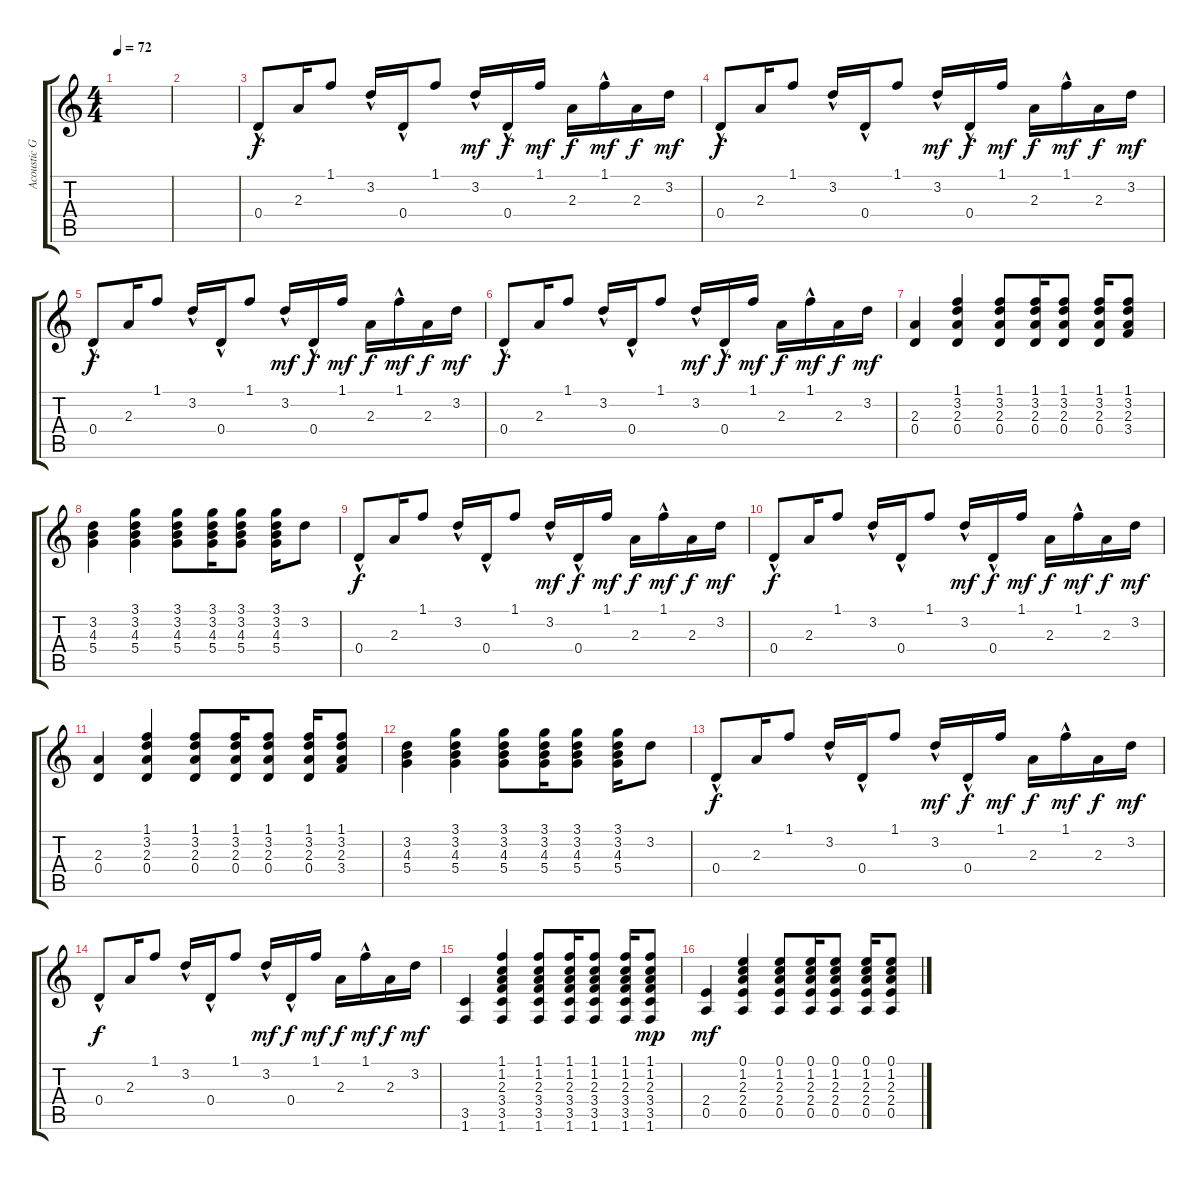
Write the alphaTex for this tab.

\track ("Acoustic Guitar 1" "Acoustic G") {instrument acousticguitarsteel}
\staff {score tabs}
\tuning (E4 B3 G3 D3 A2 E2) {hide}
\ts (4 4)
\tempo 72
\clef g2
\ks c
|
|
0.4{hac}.8 2.3.16 1.1.8 3.2{hac}.16 0.4{hac}.16 1.1.8 3.2{hac}.16{dy mf} 0.4{hac}.16{dy f} 1.1.16{dy mf} 2.3.16{dy f} 1.1{hac}.16{dy mf} 2.3.16{dy f} 3.2.16{dy mf} |
0.4{hac}.8{dy f} 2.3.16 1.1.8 3.2{hac}.16 0.4{hac}.16 1.1.8 3.2{hac}.16{dy mf} 0.4{hac}.16{dy f} 1.1.16{dy mf} 2.3.16{dy f} 1.1{hac}.16{dy mf} 2.3.16{dy f} 3.2.16{dy mf} |
0.4{hac}.8{dy f} 2.3.16 1.1.8 3.2{hac}.16 0.4{hac}.16 1.1.8 3.2{hac}.16{dy mf} 0.4{hac}.16{dy f} 1.1.16{dy mf} 2.3.16{dy f} 1.1{hac}.16{dy mf} 2.3.16{dy f} 3.2.16{dy mf} |
0.4{hac}.8{dy f} 2.3.16 1.1.8 3.2{hac}.16 0.4{hac}.16 1.1.8 3.2{hac}.16{dy mf} 0.4{hac}.16{dy f} 1.1.16{dy mf} 2.3.16{dy f} 1.1{hac}.16{dy mf} 2.3.16{dy f} 3.2.16{dy mf} |
(2.3 0.4).4 (1.1 3.2 2.3 0.4).4 (1.1 3.2 2.3 0.4).8 (1.1 3.2 2.3 0.4).16 (1.1 3.2 2.3 0.4).8 (1.1 3.2 2.3 0.4).16 (1.1 3.2 2.3 3.4).8 |
(3.2 4.3 5.4).4 (3.1 3.2 4.3 5.4).4 (3.1 3.2 4.3 5.4).8 (3.1 3.2 4.3 5.4).16 (3.1 3.2 4.3 5.4).8 (3.1 3.2 4.3 5.4).16 3.2.8 |
0.4{hac}.8{dy f} 2.3.16 1.1.8 3.2{hac}.16 0.4{hac}.16 1.1.8 3.2{hac}.16{dy mf} 0.4{hac}.16{dy f} 1.1.16{dy mf} 2.3.16{dy f} 1.1{hac}.16{dy mf} 2.3.16{dy f} 3.2.16{dy mf} |
0.4{hac}.8{dy f} 2.3.16 1.1.8 3.2{hac}.16 0.4{hac}.16 1.1.8 3.2{hac}.16{dy mf} 0.4{hac}.16{dy f} 1.1.16{dy mf} 2.3.16{dy f} 1.1{hac}.16{dy mf} 2.3.16{dy f} 3.2.16{dy mf} |
(2.3 0.4).4 (1.1 3.2 2.3 0.4).4 (1.1 3.2 2.3 0.4).8 (1.1 3.2 2.3 0.4).16 (1.1 3.2 2.3 0.4).8 (1.1 3.2 2.3 0.4).16 (1.1 3.2 2.3 3.4).8 |
(3.2 4.3 5.4).4 (3.1 3.2 4.3 5.4).4 (3.1 3.2 4.3 5.4).8 (3.1 3.2 4.3 5.4).16 (3.1 3.2 4.3 5.4).8 (3.1 3.2 4.3 5.4).16 3.2.8 |
0.4{hac}.8{dy f} 2.3.16 1.1.8 3.2{hac}.16 0.4{hac}.16 1.1.8 3.2{hac}.16{dy mf} 0.4{hac}.16{dy f} 1.1.16{dy mf} 2.3.16{dy f} 1.1{hac}.16{dy mf} 2.3.16{dy f} 3.2.16{dy mf} |
0.4{hac}.8{dy f} 2.3.16 1.1.8 3.2{hac}.16 0.4{hac}.16 1.1.8 3.2{hac}.16{dy mf} 0.4{hac}.16{dy f} 1.1.16{dy mf} 2.3.16{dy f} 1.1{hac}.16{dy mf} 2.3.16{dy f} 3.2.16{dy mf} |
(3.5 1.6).4 (1.1 1.2 2.3 3.4 3.5 1.6).4 (1.1 1.2 2.3 3.4 3.5 1.6).8 (1.1 1.2 2.3 3.4 3.5 1.6).16 (1.1 1.2 2.3 3.4 3.5 1.6).8 (1.1 1.2 2.3 3.4 3.5 1.6).16 (1.1 1.2 2.3 3.4 3.5 1.6).8{dy mp} |
(2.4 0.5).4{dy mf} (0.1 1.2 2.3 2.4 0.5).4 (0.1 1.2 2.3 2.4 0.5).8 (0.1 1.2 2.3 2.4 0.5).16 (0.1 1.2 2.3 2.4 0.5).8 (0.1 1.2 2.3 2.4 0.5).16 (0.1 1.2 2.3 2.4 0.5).8
